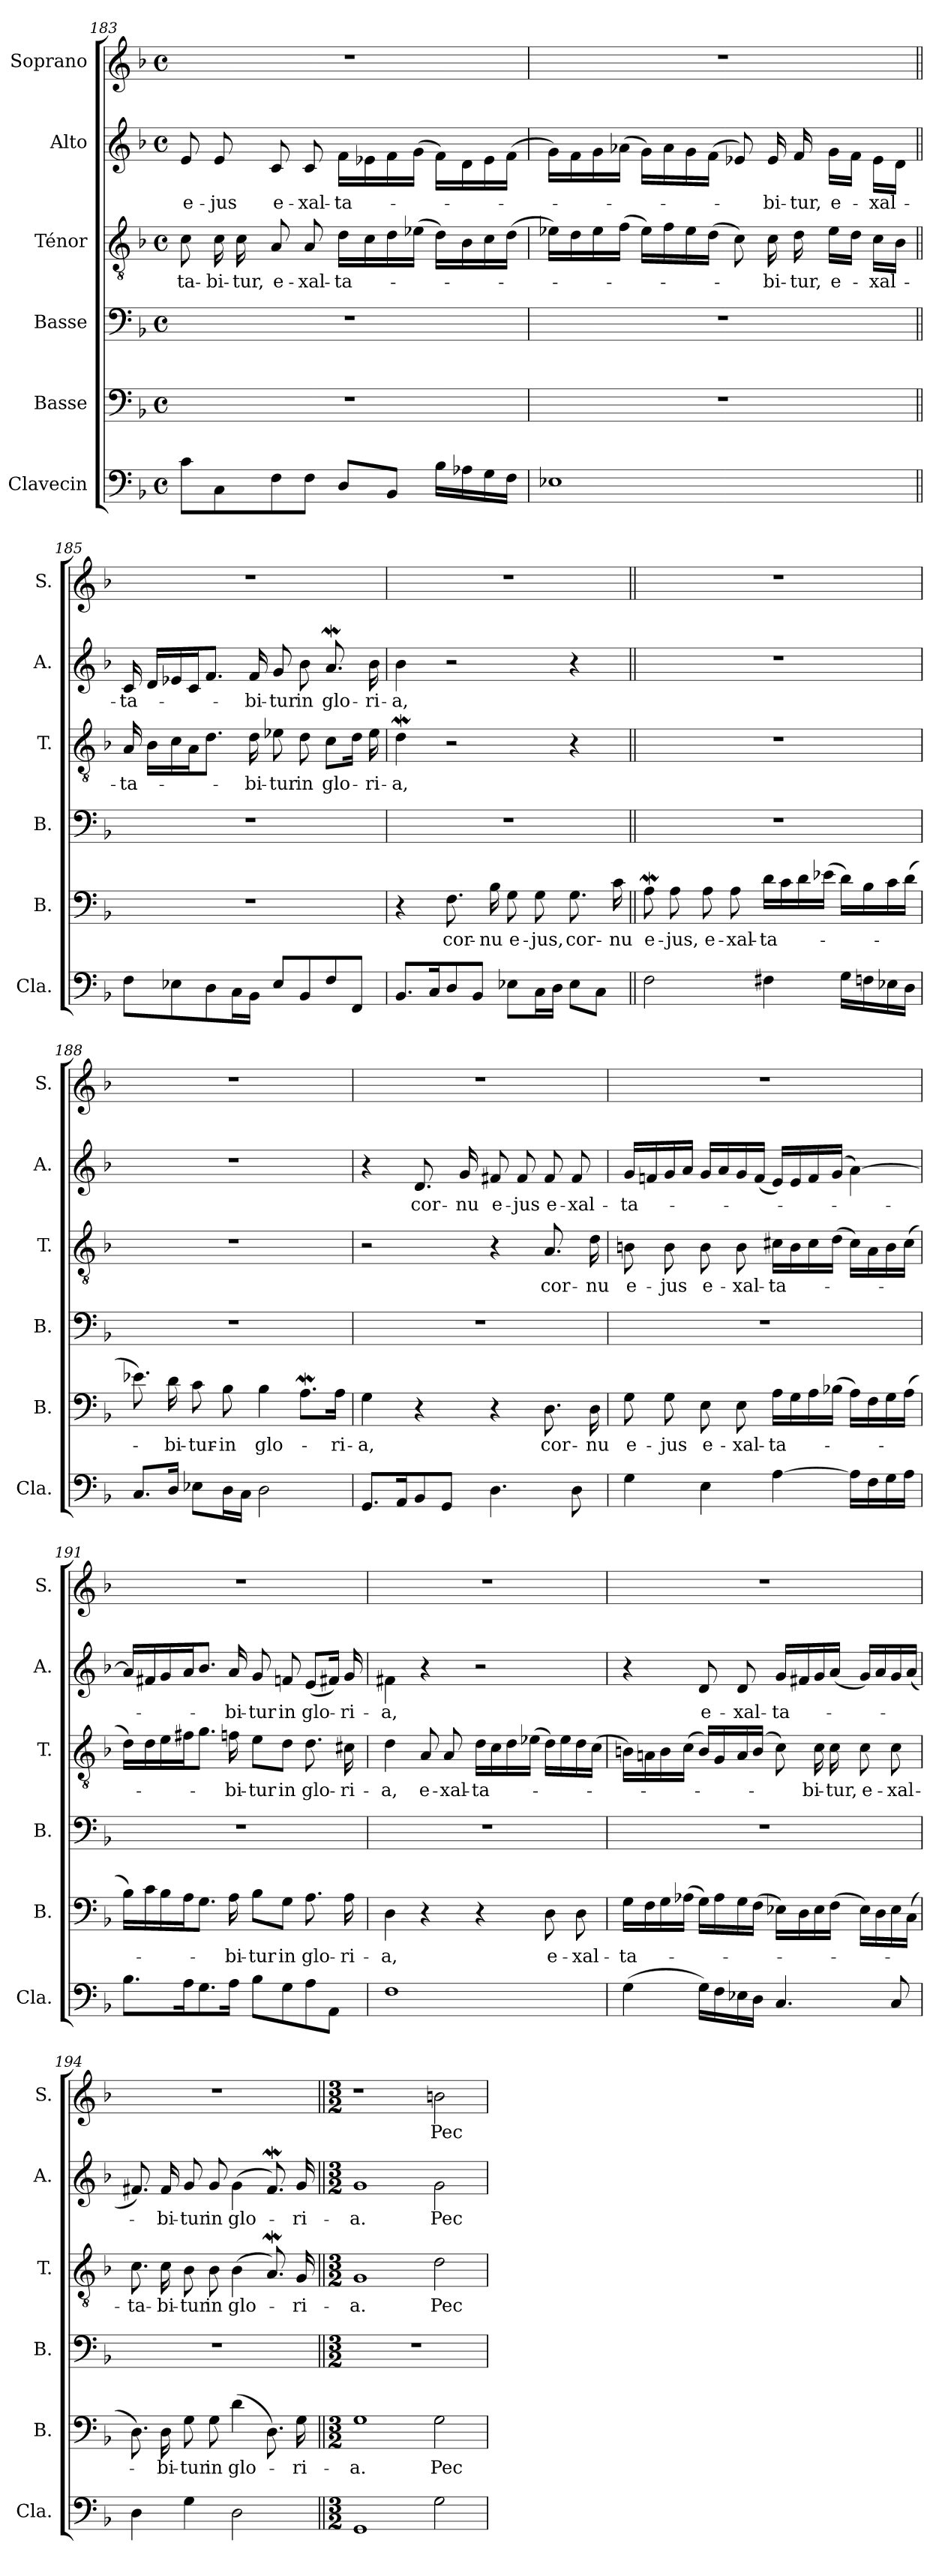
**kern	**kern	**text	**kern	**kern	**text	**kern	**text	**kern	**text
*part6	*part5	*part5	*part4	*part3	*part3	*part2	*part2	*part1	*part1
*staff6	*staff5	*staff5	*staff4	*staff3	*staff3	*staff2	*staff2	*staff1	*staff1
*I"Clavecin	*I"Basse	*	*I"Basse	*I"Ténor	*	*I"Alto	*	*I"Soprano	*
*I'Cla.	*I'B.	*	*I'B.	*I'T.	*	*I'A.	*	*I'S.	*
*clefF4	*clefF4	*	*clefF4	*clefGv2	*	*clefG2	*	*clefG2	*
*k[b-]	*k[b-]	*	*k[b-]	*k[b-]	*	*k[b-]	*	*k[b-]	*
*M4/4	*M4/4	*	*M4/4	*M4/4	*	*M4/4	*	*M4/4	*
*met(c)	*met(c)	*	*met(c)	*met(c)	*	*met(c)	*	*met(c)	*
=183	=183	=183	=183	=183	=183	=183	=183	=183	=183
!	!	!	!	!	!LO:LY:b	!	!LO:LY:b	!	!
8c\L	1r	.	1r	8c\	-ta-	8e/	e-	1r	.
!	!	!	!	!	!LO:LY:b	!	!LO:LY:b	!	!
8C\	.	.	.	16c\	-bi-	8e/	-jus	.	.
!	!	!	!	!	!LO:LY:b	!	!	!	!
.	.	.	.	16c\	-tur,	.	.	.	.
!	!	!	!	!	!LO:LY:b	!	!LO:LY:b	!	!
8F\	.	.	.	8A/	e-	8c/	e-	.	.
!	!	!	!	!	!LO:LY:b	!	!LO:LY:b	!	!
8F\J	.	.	.	8A/	-xal-	8c/	-xal-	.	.
!	!	!	!	!	!LO:LY:b	!	!LO:LY:b	!	!
8D/L	.	.	.	16d\LL	-ta-	16f\LL	-ta-	.	.
.	.	.	.	16c\	.	16e-X\	.	.	.
8BB-/J	.	.	.	16d\	.	16f\	.	.	.
.	.	.	.	(>16e-X\JJ	.	(>16g\JJ	.	.	.
16B-\LL	.	.	.	16d\LL)	.	16f\LL)	.	.	.
16A-X\	.	.	.	16B-\	.	16d\	.	.	.
16G\	.	.	.	16c\	.	16e-\	.	.	.
16F\JJ	.	.	.	(>16d\JJ	.	(>16f\JJ	.	.	.
!!LO:LB:g=z
=184	=184	=184	=184	=184	=184	=184	=184	=184	=184
1E-X	1r	.	1r	16e-X\LL)	.	16g\LL)	.	1r	.
.	.	.	.	16d\	.	16f\	.	.	.
.	.	.	.	16e-\	.	16g\	.	.	.
.	.	.	.	(>16f\JJ	.	(>16a-X\JJ	.	.	.
.	.	.	.	16e-\LL)	.	16g\LL)	.	.	.
.	.	.	.	16f\	.	16a-\	.	.	.
.	.	.	.	16e-\	.	16g\	.	.	.
.	.	.	.	(>16d\JJ	.	(>16f\JJ	.	.	.
.	.	.	.	8c\)	.	8e-X/)	.	.	.
!	!	!	!	!	!LO:LY:b	!	!LO:LY:b	!	!
.	.	.	.	16c\	-bi-	16e-/	-bi-	.	.
!	!	!	!	!	!LO:LY:b	!	!LO:LY:b	!	!
.	.	.	.	16d\	-tur,	16f/	-tur,	.	.
!	!	!	!	!	!LO:LY:b	!	!LO:LY:b	!	!
.	.	.	.	16e-\LL	e-	16g\LL	e-	.	.
.	.	.	.	16d\JJ	.	16f\JJ	.	.	.
!	!	!	!	!	!LO:LY:b	!	!LO:LY:b	!	!
.	.	.	.	16c\LL	-xal-	16e-\LL	-xal-	.	.
.	.	.	.	16B-\JJ	.	16d\JJ	.	.	.
=185||	=185||	=185||	=185||	=185||	=185||	=185||	=185||	=185||	=185||
!	!	!	!	!	!LO:LY:b	!	!LO:LY:b	!	!
8F\L	1r	.	1r	16A/	ta-	16c/	ta-	1r	.
.	.	.	.	16B-\LL	.	16d/LL	.	.	.
8E-X\	.	.	.	16c\	.	16e-X/	.	.	.
.	.	.	.	16A\J	.	16c/J	.	.	.
8D\	.	.	.	8.d\J	.	8.f/J	.	.	.
16C\L	.	.	.	.	.	.	.	.	.
!	!	!	!	!	!LO:LY:b	!	!LO:LY:b	!	!
16BB-\JJ	.	.	.	16d\	-bi-	16f/	-bi-	.	.
!	!	!	!	!	!LO:LY:b	!	!LO:LY:b	!	!
8E-/L	.	.	.	8e-X\	-tur	8g/	-tur	.	.
!	!	!	!	!	!LO:LY:b	!	!LO:LY:b	!	!
8BB-/	.	.	.	8d\	in	8b-\	in	.	.
!	!	!	!	!	!LO:LY:b	!	!LO:LY:b	!	!
8F/	.	.	.	8c\L	glo-	8.aW/	glo-	.	.
8FF/J	.	.	.	16d\Jk	.	.	.	.	.
!	!	!	!	!	!LO:LY:b	!	!LO:LY:b	!	!
.	.	.	.	16e-\	-ri-	16b-\	-ri-	.	.
=186	=186	=186	=186	=186	=186	=186	=186	=186	=186
!	!	!	!	!	!LO:LY:b	!	!LO:LY:b	!	!
8.BB-/L	4r	.	1r	4dW\	-a,	4b-\	-a,	1r	.
16C/K	.	.	.	.	.	.	.	.	.
!	!	!LO:LY:b	!	!	!	!	!	!	!
8D/	8.F\	cor-	.	2r	.	2r	.	.	.
8BB-/J	.	.	.	.	.	.	.	.	.
!	!	!LO:LY:b	!	!	!	!	!	!	!
.	16B-\	-nu	.	.	.	.	.	.	.
!	!	!LO:LY:b	!	!	!	!	!	!	!
8E-X\L	8G\	e-	.	.	.	.	.	.	.
!	!	!LO:LY:b	!	!	!	!	!	!	!
16C\L	8G\	-jus,	.	.	.	.	.	.	.
16D\JJ	.	.	.	.	.	.	.	.	.
!	!	!LO:LY:b	!	!	!	!	!	!	!
8E-\L	8.G\	cor-	.	4r	.	4r	.	.	.
8C\J	.	.	.	.	.	.	.	.	.
!	!	!LO:LY:b	!	!	!	!	!	!	!
.	16c\	-nu	.	.	.	.	.	.	.
!!LO:PB:g=z
=187||	=187||	=187||	=187||	=187||	=187||	=187||	=187||	=187||	=187||
!	!	!LO:LY:b	!	!	!	!	!	!	!
2F\	8AW\	e-	1r	1r	.	1r	.	1r	.
!	!	!LO:LY:b	!	!	!	!	!	!	!
.	8A\	-jus,	.	.	.	.	.	.	.
!	!	!LO:LY:b	!	!	!	!	!	!	!
.	8A\	e-	.	.	.	.	.	.	.
!	!	!LO:LY:b	!	!	!	!	!	!	!
.	8A\	-xal-	.	.	.	.	.	.	.
!	!	!LO:LY:b	!	!	!	!	!	!	!
4F#X\	16d\LL	-ta-	.	.	.	.	.	.	.
.	16c\	.	.	.	.	.	.	.	.
.	16d\	.	.	.	.	.	.	.	.
.	(>16e-X\JJ	.	.	.	.	.	.	.	.
16G\LL	16d\LL)	.	.	.	.	.	.	.	.
16Fn\	16B-\	.	.	.	.	.	.	.	.
16E-X\	16c\	.	.	.	.	.	.	.	.
16D\JJ	(>16d\JJ	.	.	.	.	.	.	.	.
=188	=188	=188	=188	=188	=188	=188	=188	=188	=188
8.C/L	8.e-X\)	.	1r	1r	.	1r	.	1r	.
!	!	!LO:LY:b	!	!	!	!	!	!	!
16D/Jk	16d\	-bi-	.	.	.	.	.	.	.
!	!	!LO:LY:b	!	!	!	!	!	!	!
8E-X\L	8c\	-tur-	.	.	.	.	.	.	.
!	!	!LO:LY:b	!	!	!	!	!	!	!
16D\L	8B-\	-in	.	.	.	.	.	.	.
16C\JJ	.	.	.	.	.	.	.	.	.
!	!	!LO:LY:b	!	!	!	!	!	!	!
2D\	4B-\	glo-	.	.	.	.	.	.	.
.	8.AW\L	.	.	.	.	.	.	.	.
!	!	!LO:LY:b	!	!	!	!	!	!	!
.	16A\Jk	-ri-	.	.	.	.	.	.	.
=189	=189	=189	=189	=189	=189	=189	=189	=189	=189
!	!	!LO:LY:b	!	!	!	!	!	!	!
8.GG/L	4G\	-a,	1r	2r	.	4r	.	1r	.
16AA/K	.	.	.	.	.	.	.	.	.
!	!	!	!	!	!	!	!LO:LY:b	!	!
8BB-/	4r	.	.	.	.	8.d/	cor-	.	.
8GG/J	.	.	.	.	.	.	.	.	.
!	!	!	!	!	!	!	!LO:LY:b	!	!
.	.	.	.	.	.	16g/	-nu	.	.
!	!	!	!	!	!	!	!LO:LY:b	!	!
4.D\	4r	.	.	4r	.	8f#X/	e-	.	.
!	!	!	!	!	!	!	!LO:LY:b	!	!
.	.	.	.	.	.	8f#/	-jus	.	.
!	!	!LO:LY:b	!	!	!LO:LY:b	!	!LO:LY:b	!	!
.	8.D\	cor-	.	8.A/	cor-	8f#/	e-	.	.
!	!	!	!	!	!	!	!LO:LY:b	!	!
8D\	.	.	.	.	.	8f#/	-xal-	.	.
!	!	!LO:LY:b	!	!	!LO:LY:b	!	!	!	!
.	16D\	-nu	.	16d\	-nu	.	.	.	.
!!LO:LB:g=z
=190	=190	=190	=190	=190	=190	=190	=190	=190	=190
!	!	!LO:LY:b	!	!	!LO:LY:b	!	!LO:LY:b	!	!
4G\	8G\	e-	1r	8Bn\	e-	16g/LL	-ta-	1r	.
.	.	.	.	.	.	16fn/	.	.	.
!	!	!LO:LY:b	!	!	!LO:LY:b	!	!	!	!
.	8G\	-jus	.	8B\	-jus	16g/	.	.	.
.	.	.	.	.	.	16a/JJ	.	.	.
!	!	!LO:LY:b	!	!	!LO:LY:b	!	!	!	!
4E\	8E\	e-	.	8B\	e-	16g/LL	.	.	.
.	.	.	.	.	.	16a/	.	.	.
!	!	!LO:LY:b	!	!	!LO:LY:b	!	!	!	!
.	8E\	-xal-	.	8B\	-xal-	16g/	.	.	.
.	.	.	.	.	.	(<16f/JJ	.	.	.
!	!	!LO:LY:b	!	!	!LO:LY:b	!	!	!	!
[4A\	16A\LL	-ta-	.	16c#X\LL	-ta-	16e/LL)	.	.	.
.	16G\	.	.	16B\	.	16e/	.	.	.
.	16A\	.	.	16c#\	.	16f/	.	.	.
.	(>16B-X\JJ	.	.	(>16d\JJ	.	(>16g/JJ	.	.	.
16A\LL]	16A\LL)	.	.	16c#\LL)	.	[4a\)	.	.	.
16F\	16F\	.	.	16A\	.	.	.	.	.
16G\	16G\	.	.	16B\	.	.	.	.	.
16A\JJ	(>16A\JJ	.	.	(>16c#\JJ	.	.	.	.	.
=191	=191	=191	=191	=191	=191	=191	=191	=191	=191
8.B-\L	16B-\LL)	.	1r	16d\LL)	.	16a/LL]	.	1r	.
.	16c\	.	.	16d\	.	16f#X/	.	.	.
.	16B-\	.	.	16e\	.	16g/	.	.	.
16A\K	16A\J	.	.	16f#X\J	.	16a/J	.	.	.
8.G\	8.G\J	.	.	8.g\J	.	8.b-/J	.	.	.
!	!	!LO:LY:b	!	!	!LO:LY:b	!	!LO:LY:b	!	!
16A\Jk	16A\	-bi-	.	16fn\	-bi-	16a/	-bi-	.	.
!	!	!LO:LY:b	!	!	!LO:LY:b	!	!LO:LY:b	!	!
8B-\L	8B-\L	-tur	.	8e\L	-tur	8g/	-tur	.	.
!	!	!LO:LY:b	!	!	!LO:LY:b	!	!LO:LY:b	!	!
8G\	8G\J	in	.	8d\J	in	8fn/	in	.	.
!	!	!LO:LY:b	!	!	!LO:LY:b	!	!LO:LY:b	!	!
8A\	8.A\	glo-	.	8.d\	glo-	(>8e/L	glo-	.	.
8AA\J	.	.	.	.	.	16f#X/Jk)	.	.	.
!	!	!LO:LY:b	!	!	!LO:LY:b	!	!LO:LY:b	!	!
.	16A\	-ri-	.	16c#X\	-ri-	16g/	-ri-	.	.
=192	=192	=192	=192	=192	=192	=192	=192	=192	=192
!	!	!LO:LY:b	!	!	!LO:LY:b	!	!LO:LY:b	!	!
1F	4D\	a,	1r	4d\	a,	4f#X\	a,	1r	.
!	!	!	!	!	!LO:LY:b	!	!	!	!
.	4r	.	.	8A/	e-	4r	.	.	.
!	!	!	!	!	!LO:LY:b	!	!	!	!
.	.	.	.	8A/	-xal-	.	.	.	.
!	!	!	!	!	!LO:LY:b	!	!	!	!
.	4r	.	.	16d\LL	-ta-	2r	.	.	.
.	.	.	.	16c\	.	.	.	.	.
.	.	.	.	16d\	.	.	.	.	.
.	.	.	.	(>16e-X\JJ	.	.	.	.	.
!	!	!LO:LY:b	!	!	!	!	!	!	!
.	8D\	e-	.	16d\LL)	.	.	.	.	.
.	.	.	.	16e-\	.	.	.	.	.
!	!	!LO:LY:b	!	!	!	!	!	!	!
.	8D\	-xal-	.	16d\	.	.	.	.	.
.	.	.	.	(>16c\JJ	.	.	.	.	.
!!LO:PB:g=z
=193	=193	=193	=193	=193	=193	=193	=193	=193	=193
!	!	!LO:LY:b	!	!	!	!	!	!	!
(>4G\	16G\LL	-ta-	1r	16Bn\LL)	.	4r	.	1r	.
.	16F\	.	.	16An\	.	.	.	.	.
.	16G\	.	.	16B\	.	.	.	.	.
.	(>16A-X\JJ	.	.	(>16c\JJ	.	.	.	.	.
!	!	!	!	!	!	!	!LO:LY:b	!	!
16G\LL)	16G\LL)	.	.	16B/LL)	.	8d/	e-	.	.
16F\	16A-\	.	.	16G/	.	.	.	.	.
!	!	!	!	!	!	!	!LO:LY:b	!	!
16E-X\	16G\	.	.	16A/	.	8d/	-xal-	.	.
16D\JJ	(>16F\JJ	.	.	(>16B/JJ	.	.	.	.	.
!	!	!	!	!	!	!	!LO:LY:b	!	!
4.C/	16E-X\LL)	.	.	8c\)	.	16g/LL	-ta-	.	.
.	16D\	.	.	.	.	16f#X/	.	.	.
!	!	!	!	!	!LO:LY:b	!	!	!	!
.	16E-\	.	.	16c\	-bi-	16g/	.	.	.
!	!	!	!	!	!LO:LY:b	!	!	!	!
.	(>16F\JJ	.	.	16c\	-tur,	(<16a/JJ	.	.	.
!	!	!	!	!	!LO:LY:b	!	!	!	!
.	16E-\LL)	.	.	8c\	e-	16g/LL)	.	.	.
.	16D\	.	.	.	.	16a/	.	.	.
!	!	!	!	!	!LO:LY:b	!	!	!	!
8C/	16E-\	.	.	8c\	-xal-	16g/	.	.	.
.	(>16C\JJ	.	.	.	.	(<16a/JJ	.	.	.
=194	=194	=194	=194	=194	=194	=194	=194	=194	=194
!	!	!	!	!	!LO:LY:b	!	!	!	!
4D\	8.D\)	.	1r	8.c\	-ta-	8.f#X/)	.	1r	.
!	!	!LO:LY:b	!	!	!LO:LY:b	!	!LO:LY:b	!	!
.	16D\	-bi-	.	16c\	-bi-	16f#/	-bi-	.	.
!	!	!LO:LY:b	!	!	!LO:LY:b	!	!LO:LY:b	!	!
4G\	8G\	-tur	.	8B-\	-tur	8g/	-tur	.	.
!	!	!LO:LY:b	!	!	!LO:LY:b	!	!LO:LY:b	!	!
.	8G\	in	.	8B-\	in	8g/	in	.	.
!	!	!LO:LY:b	!	!	!LO:LY:b	!	!LO:LY:b	!	!
2D\	(>4d\	glo-	.	(>4B-\	glo-	(>4g\	glo-	.	.
.	8.D\)	.	.	8.AW/)	.	8.f#W/)	.	.	.
!	!	!LO:LY:b	!	!	!LO:LY:b	!	!LO:LY:b	!	!
.	16G\	-ri-	.	16G/	-ri-	16g/	-ri-	.	.
=195||	=195||	=195||	=195||	=195||	=195||	=195||	=195||	=195||	=195||
*M3/2	*M3/2	*	*M3/2	*M3/2	*	*M3/2	*	*M3/2	*
*	*	*	*	*	*	*	*	*MM160	*
!	!	!LO:LY:b	!	!	!LO:LY:b	!	!LO:LY:b	!	!
1GG	1G	a.	1.r	1G	a.	1g	a.	1r	.
!	!	!LO:LY:b	!	!	!LO:LY:b	!	!LO:LY:b	!	!LO:LY:b
2G\	2G\	Pec-	.	2d\	Pec-	2g\	Pec-	2bn\	Pec-
=	=	=	=	=	=	=	=	=	=
*-	*-	*-	*-	*-	*-	*-	*-	*-	*-
